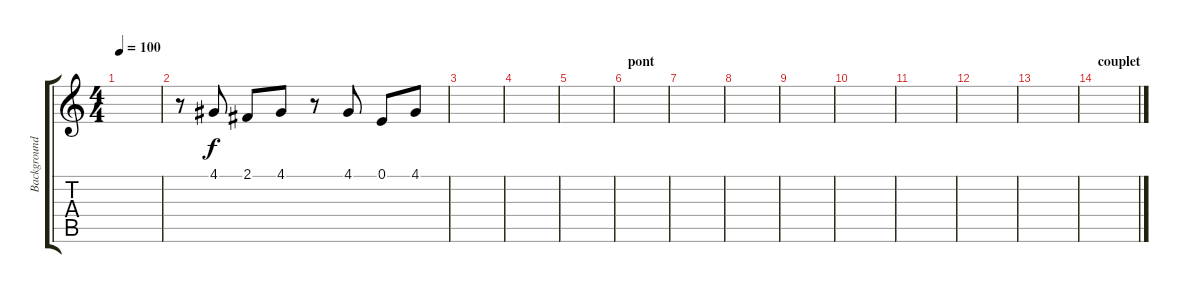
\track ("Background vocals" "Background") {instrument synthbrass1}
\staff {score tabs}
\tuning (E4 B3 G3 D3 A2 E2) {hide}
\ts (4 4)
\tempo 100
\clef g2
\ks c
|
r.8 4.1.8 2.1.8 4.1.8 r.8 4.1.8 0.1.8 4.1.8 |
|
|
|
\section ("" "pont")
|
|
|
|
|
|
|
|
\section ("" "couplet")
